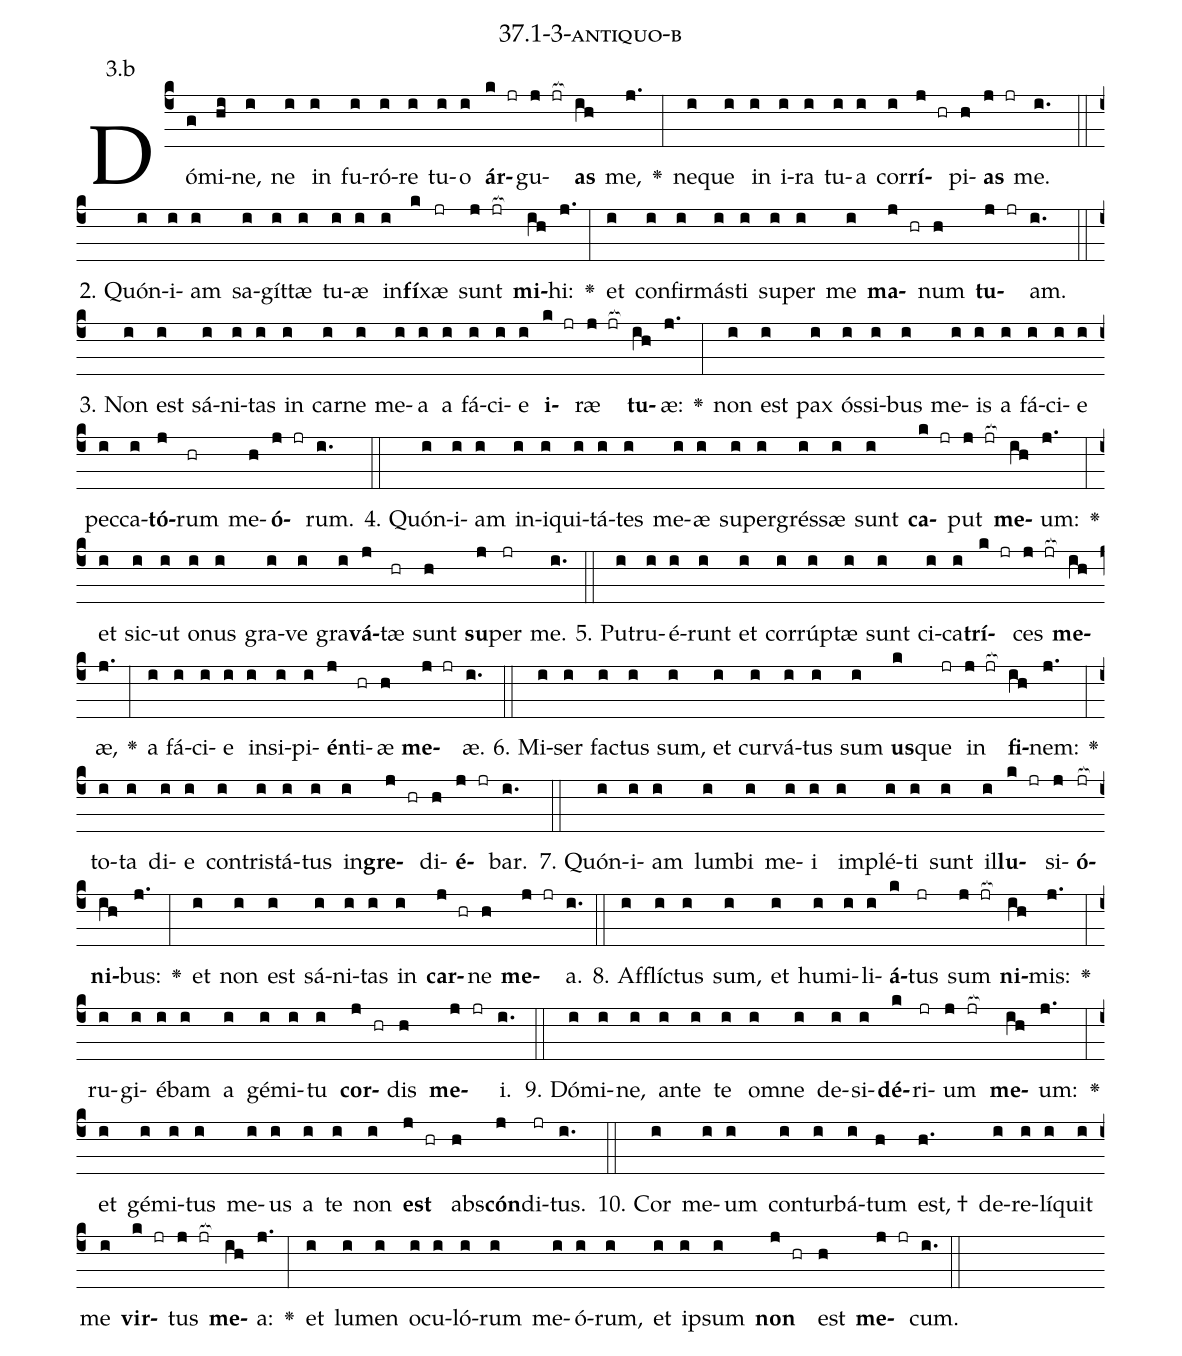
name: 37.1-3-antiquo-b;
annotation: 3.b;
%%
(c4)Dó(g)mi(hi)ne,(i) ne(i) in(i) fu(i)ró(i)re(i) tu(i)o(i) <b>ár</b>(k jr)gu(j jr[ocb:1{])<b>as</b>(ih[ocb:0}]) me,(j.) <v>\greheightstar</v>(:) ne(i)que(i) in(i) i(i)ra(i) tu(i)a(i) cor(i)<b>rí</b>(j hr)pi(h)<b>as</b>(j jr) me.(i.) (::)
2. Quón(i)i(i)am(i) sa(i)gít(i)tæ(i) tu(i)æ(i) in(i)<b>fí</b>(k)xæ(jr) sunt(j jr[ocb:1{]) <b>mi</b>(ih[ocb:0}])hi:(j.) <v>\greheightstar</v>(:) et(i) con(i)fir(i)más(i)ti(i) su(i)per(i) me(i) <b>ma</b>(j hr)num(h) <b>tu</b>(j jr)am.(i.) (::)
3. Non(i) est(i) sá(i)ni(i)tas(i) in(i) car(i)ne(i) me(i)a(i) a(i) fá(i)ci(i)e(i) <b>i</b>(k jr)ræ(j jr[ocb:1{]) <b>tu</b>(ih[ocb:0}])æ:(j.) <v>\greheightstar</v>(:) non(i) est(i) pax(i) ós(i)si(i)bus(i) me(i)is(i) a(i) fá(i)ci(i)e(i) pec(i)ca(i)<b>tó</b>(j)rum(hr) me(h)<b>ó</b>(j jr)rum.(i.) (::)
4. Quón(i)i(i)am(i) in(i)i(i)qui(i)tá(i)tes(i) me(i)æ(i) su(i)per(i)grés(i)sæ(i) sunt(i) <b>ca</b>(k jr)put(j jr[ocb:1{]) <b>me</b>(ih[ocb:0}])um:(j.) <v>\greheightstar</v>(:) et(i) sic(i)ut(i) o(i)nus(i) gra(i)ve(i) gra(i)<b>vá</b>(j)tæ(hr) sunt(h) <b>su</b>(j)per(jr) me.(i.) (::)
5. Pu(i)tru(i)é(i)runt(i) et(i) cor(i)rúp(i)tæ(i) sunt(i) ci(i)ca(i)<b>trí</b>(k jr)ces(j jr[ocb:1{]) <b>me</b>(ih[ocb:0}])æ,(j.) <v>\greheightstar</v>(:) a(i) fá(i)ci(i)e(i) in(i)si(i)pi(i)<b>én</b>(j)ti(hr)æ(h) <b>me</b>(j jr)æ.(i.) (::)
6. Mi(i)ser(i) fac(i)tus(i) sum,(i) et(i) cur(i)vá(i)tus(i) sum(i) <b>us</b>(k)que(jr) in(j jr[ocb:1{]) <b>fi</b>(ih[ocb:0}])nem:(j.) <v>\greheightstar</v>(:) to(i)ta(i) di(i)e(i) con(i)tris(i)tá(i)tus(i) in(i)<b>gre</b>(j hr)di(h)<b>é</b>(j jr)bar.(i.) (::)
7. Quón(i)i(i)am(i) lum(i)bi(i) me(i)i(i) im(i)plé(i)ti(i) sunt(i) il(i)<b>lu</b>(k jr)si(j)<b>ó</b>(jr[ocb:1{])<b>ni</b>(ih[ocb:0}])bus:(j.) <v>\greheightstar</v>(:) et(i) non(i) est(i) sá(i)ni(i)tas(i) in(i) <b>car</b>(j hr)ne(h) <b>me</b>(j jr)a.(i.) (::)
8. Af(i)flíc(i)tus(i) sum,(i) et(i) hu(i)mi(i)li(i)<b>á</b>(k)tus(jr) sum(j jr[ocb:1{]) <b>ni</b>(ih[ocb:0}])mis:(j.) <v>\greheightstar</v>(:) ru(i)gi(i)é(i)bam(i) a(i) gé(i)mi(i)tu(i) <b>cor</b>(j hr)dis(h) <b>me</b>(j jr)i.(i.) (::)
9. Dó(i)mi(i)ne,(i) an(i)te(i) te(i) om(i)ne(i) de(i)si(i)<b>dé</b>(k)ri(jr)um(j jr[ocb:1{]) <b>me</b>(ih[ocb:0}])um:(j.) <v>\greheightstar</v>(:) et(i) gé(i)mi(i)tus(i) me(i)us(i) a(i) te(i) non(i) <b>est</b>(j hr) abs(h)<b>cón</b>(j)di(jr)tus.(i.) (::)
10. Cor(i) me(i)um(i) con(i)tur(i)bá(i)tum(h) est, †(h.) de(i)re(i)lí(i)quit(i) me(i) <b>vir</b>(k jr)tus(j jr[ocb:1{]) <b>me</b>(ih[ocb:0}])a:(j.) <v>\greheightstar</v>(:) et(i) lu(i)men(i) o(i)cu(i)ló(i)rum(i) me(i)ó(i)rum,(i) et(i) ip(i)sum(i) <b>non</b>(j hr) est(h) <b>me</b>(j jr)cum.(i.) (::)
